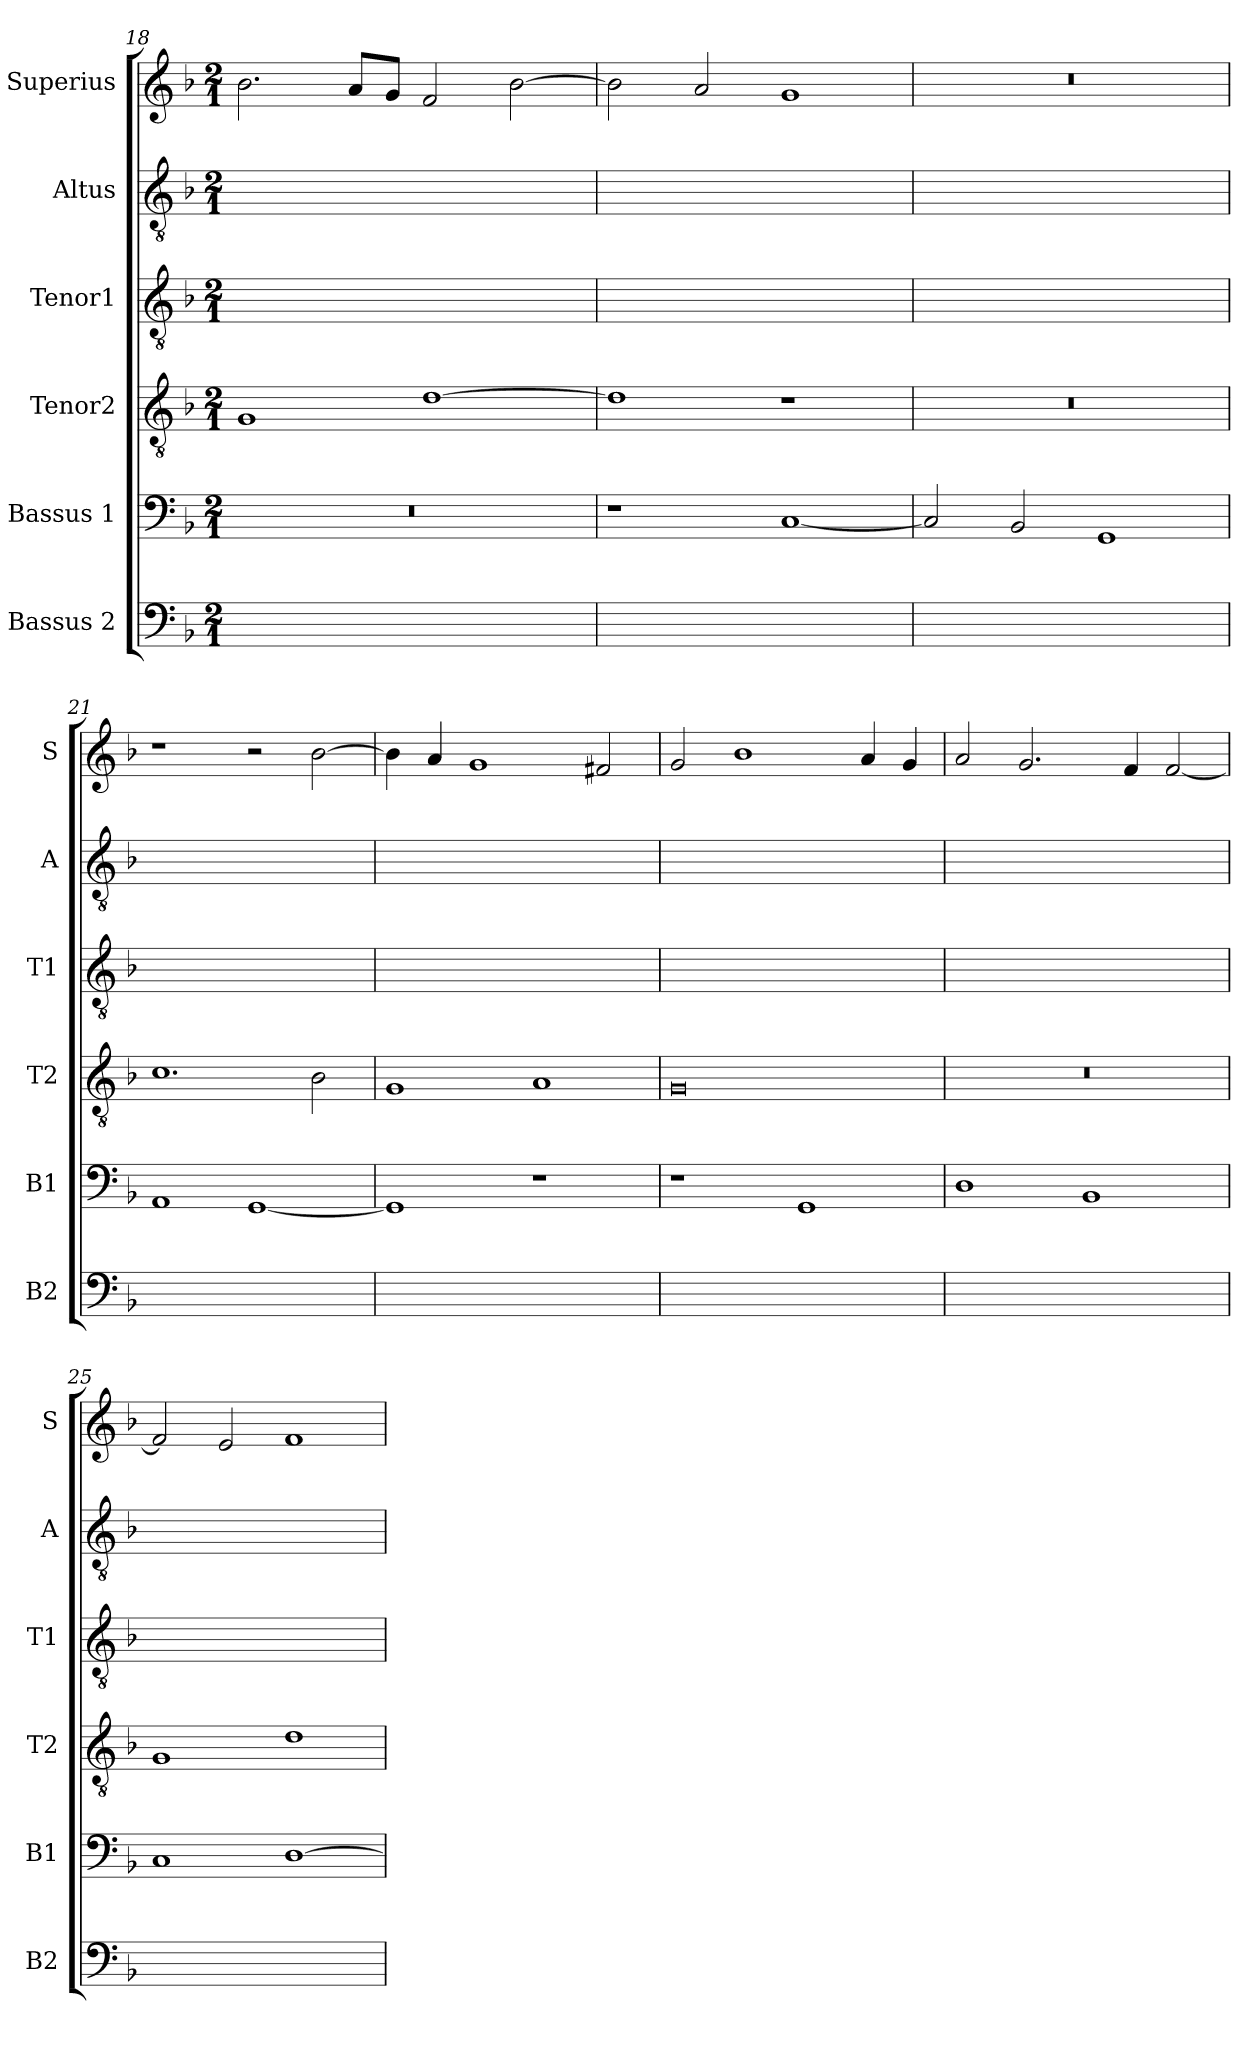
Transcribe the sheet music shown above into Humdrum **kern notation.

**kern	**kern	**kern	**kern	**kern	**kern
*part6	*part5	*part4	*part3	*part2	*part1
*staff6	*staff5	*staff4	*staff3	*staff2	*staff1
*I"Bassus 2	*I"Bassus 1	*I"Tenor2	*I"Tenor1	*I"Altus	*I"Superius
*I'B2	*I'B1	*I'T2	*I'T1	*I'A	*I'S
*clefF4	*clefF4	*clefGv2	*clefGv2	*clefGv2	*clefG2
*k[b-]	*k[b-]	*k[b-]	*k[b-]	*k[b-]	*k[b-]
*d:	*d:	*d:	*d:	*d:	*d:
*M2/1	*M2/1	*M2/1	*M2/1	*M2/1	*M2/1
=18	=18	=18	=18	=18	=18
0ryy	0r	1G	0ryy	0ryy	2.b-
.	.	.	.	.	8aL
.	.	.	.	.	8gJ
.	.	[1d	.	.	2f
.	.	.	.	.	[2b-
=19	=19	=19	=19	=19	=19
0ryy	1r	1d]	0ryy	0ryy	2b-]
.	.	.	.	.	2a
.	[1C	1r	.	.	1g
=20	=20	=20	=20	=20	=20
0ryy	2C]	0r	0ryy	0ryy	0r
.	2BB-	.	.	.	.
.	1GG	.	.	.	.
=21	=21	=21	=21	=21	=21
0ryy	1AA	1.c	0ryy	0ryy	1r
.	[1GG	.	.	.	2r
.	.	2B-	.	.	[2b-
=22	=22	=22	=22	=22	=22
0ryy	1GG]	1G	0ryy	0ryy	4b-]
.	.	.	.	.	4a
.	.	.	.	.	1g
.	1r	1A	.	.	.
.	.	.	.	.	2f#X
=23	=23	=23	=23	=23	=23
0ryy	1r	0G	0ryy	0ryy	2g
.	.	.	.	.	1b-
.	1GG	.	.	.	.
.	.	.	.	.	4a
.	.	.	.	.	4g
=24	=24	=24	=24	=24	=24
0ryy	1D	0r	0ryy	0ryy	2a
.	.	.	.	.	2.g
.	1BB-	.	.	.	.
.	.	.	.	.	4f
.	.	.	.	.	[2f
=25	=25	=25	=25	=25	=25
0ryy	1C	1G	0ryy	0ryy	2f]
.	.	.	.	.	2e
.	[1D	1d	.	.	1f
=	=	=	=	=	=
*-	*-	*-	*-	*-	*-
